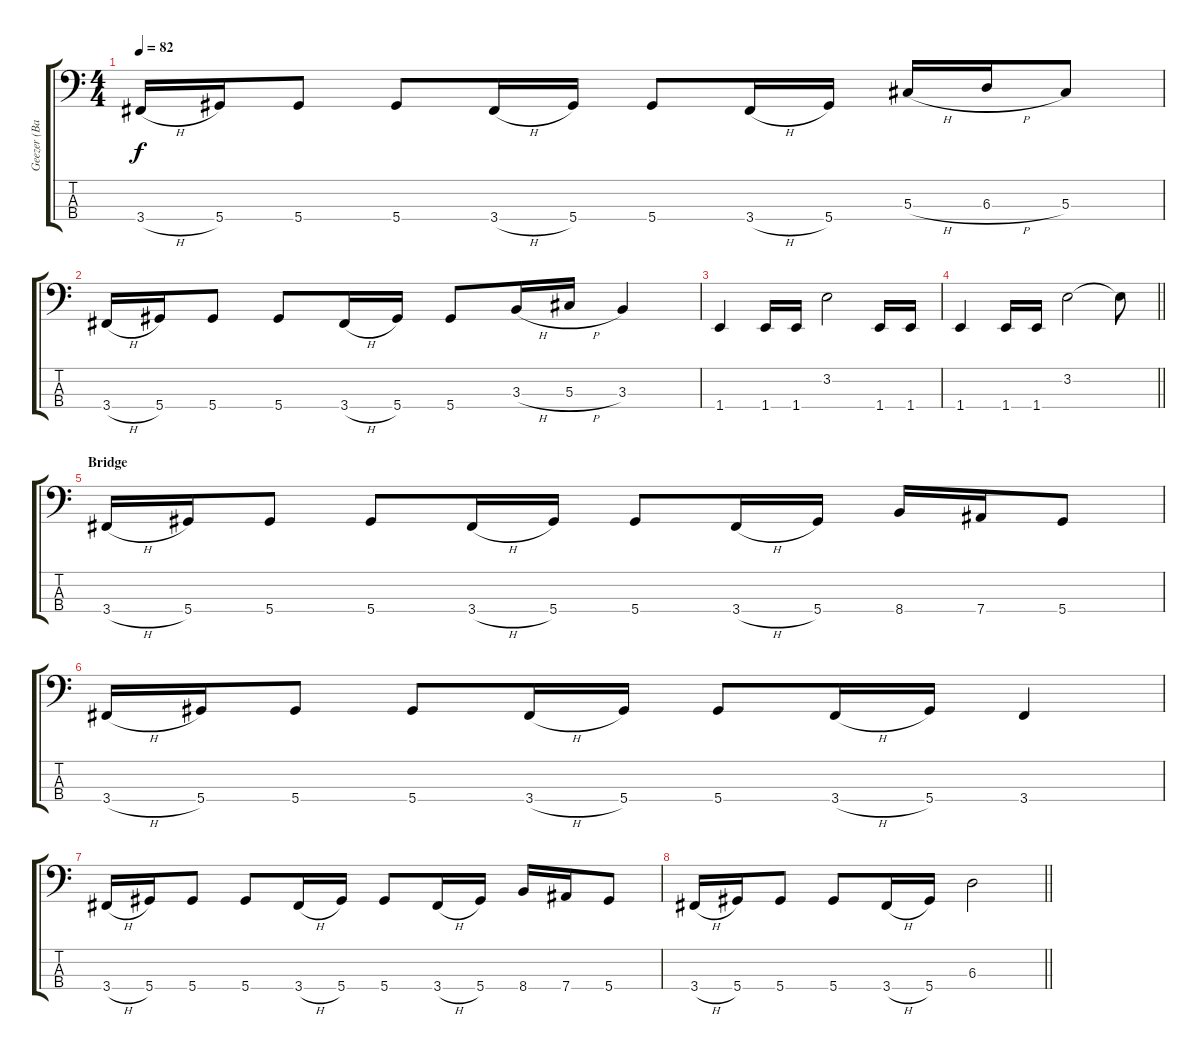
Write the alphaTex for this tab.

\track ("Geezer (Bass Lord)" "Geezer (Ba") {instrument electricbassfinger}
\staff {score tabs}
\tuning (Gb2 Db2 Ab1 Eb1) {hide}
\ts (4 4)
\tempo 82
\clef f4
\ks c
3.4{h}.16{dy f} 5.4.16 5.4.8 5.4.8 3.4{h}.16 5.4.16 5.4.8 3.4{h}.16 5.4.16 5.3{h}.16 6.3{h}.16 5.3.8 |
3.4{h}.16 5.4.16 5.4.8 5.4.8 3.4{h}.16 5.4.16 5.4.8 3.3{h}.16 5.3{h}.16 3.3.4 |
1.4.4 1.4.16 1.4.16 3.2.2 1.4.16 1.4.16 |
\barLineRight lightlight
1.4.4 1.4.16 1.4.16 3.2.2 3.2{t}.8 |
\section ("" "Bridge")
3.4{h}.16 5.4.16 5.4.8 5.4.8 3.4{h}.16 5.4.16 5.4.8 3.4{h}.16 5.4.16 8.4.16 7.4.16 5.4.8 |
3.4{h}.16 5.4.16 5.4.8 5.4.8 3.4{h}.16 5.4.16 5.4.8 3.4{h}.16 5.4.16 3.4.4 |
3.4{h}.16 5.4.16 5.4.8 5.4.8 3.4{h}.16 5.4.16 5.4.8 3.4{h}.16 5.4.16 8.4.16 7.4.16 5.4.8 |
\barLineRight lightlight
3.4{h}.16 5.4.16 5.4.8 5.4.8 3.4{h}.16 5.4.16 6.3.2
